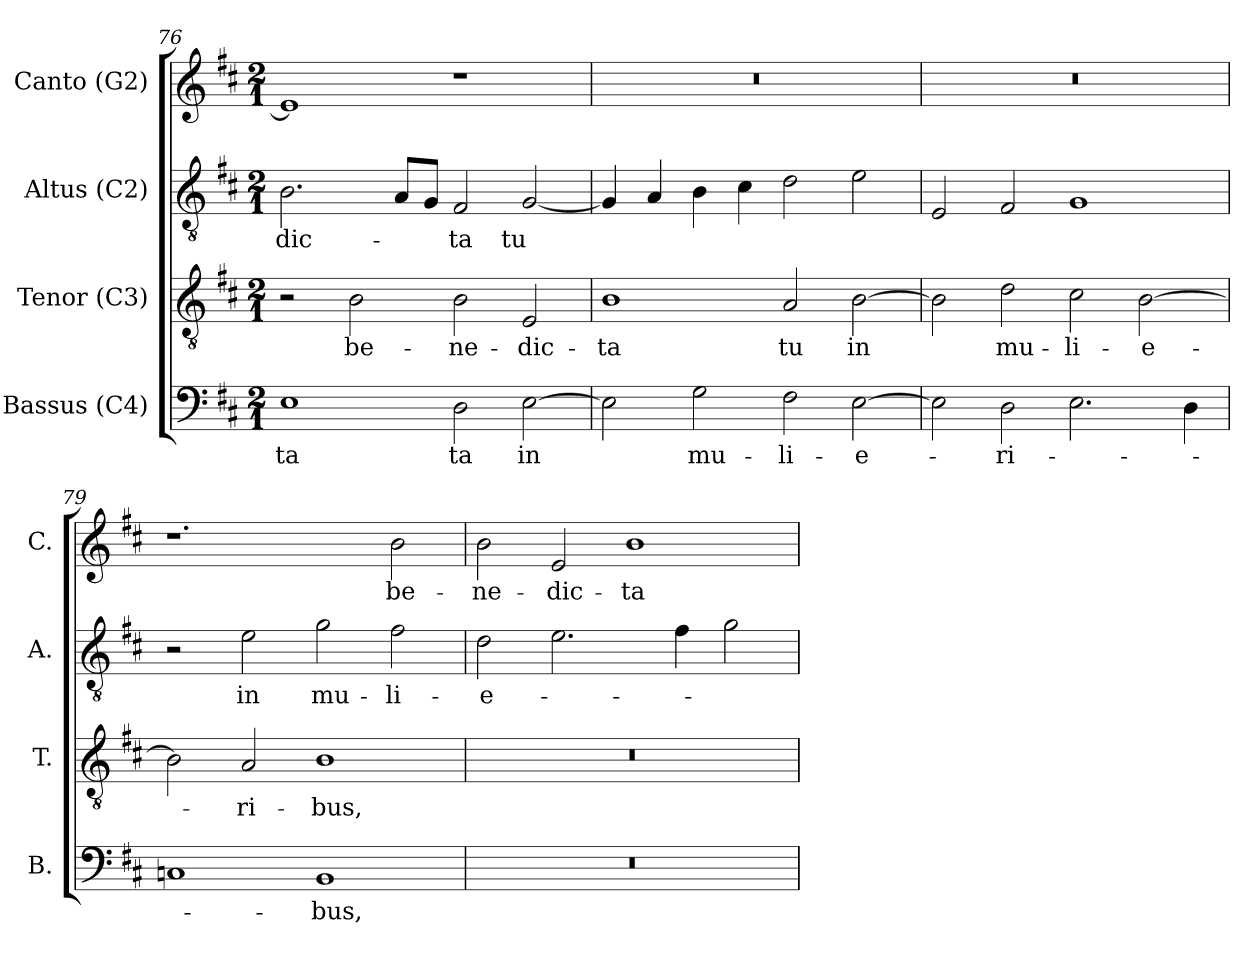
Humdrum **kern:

**kern	**text	**kern	**text	**kern	**text	**kern	**text
*part4	*part4	*part3	*part3	*part2	*part2	*part1	*part1
*staff4	*staff4	*staff3	*staff3	*staff2	*staff2	*staff1	*staff1
*I"Bassus (C4)	*	*I"Tenor (C3)	*	*I"Altus (C2)	*	*I"Canto (G2)	*
*I'B.	*	*I'T.	*	*I'A.	*	*I'C.	*
*clefF4	*	*clefGv2	*	*clefGv2	*	*clefG2	*
*	*	*ITrd7c12	*	*ITrd7c12	*	*	*
*k[f#c#]	*	*k[f#c#]	*	*k[f#c#]	*	*k[f#c#]	*
*D:	*	*D:	*	*D:	*	*D:	*
*M2/1	*	*M2/1	*	*M2/1	*	*M2/1	*
=76	=76	=76	=76	=76	=76	=76	=76
!	!LO:LY:b:color=#000000	!	!	!	!	!	!
!	!	!	!	!	!LO:LY:b:color=#000000	!	!
1Ei	-ta	2r	.	2.BBi\	-dic-	1ei]	.
!	!	!	!LO:LY:b:color=#000000	!	!	!	!
.	.	2BBi\	be-	.	.	.	.
.	.	.	.	8AAi/L	.	.	.
.	.	.	.	8GGi/J	.	.	.
!	!LO:LY:b:color=#000000	!	!	!	!	!	!
!	!	!	!LO:LY:b:color=#000000	!	!	!	!
!	!	!	!	!	!LO:LY:b:color=#000000	!	!
2Di\	ta	2BBi\	-ne-	2FF#i/	-ta	1r	.
!	!LO:LY:b:color=#000000	!	!	!	!	!	!
!	!	!	!LO:LY:b:color=#000000	!	!	!	!
!	!	!	!	!	!LO:LY:b:color=#000000	!	!
[2Ei\	in	2EEi/	-dic-	[2GGi/	tu	.	.
=77	=77	=77	=77	=77	=77	=77	=77
!	!	!	!LO:LY:b:color=#000000	!	!	!LO:N:vis=1	!
2Ei\]	.	1BBi	-ta	4GGi/]	.	0r	.
.	.	.	.	4AAi/	.	.	.
!	!LO:LY:b:color=#000000	!	!	!	!	!	!
2Gi\	mu-	.	.	4BBi\	.	.	.
.	.	.	.	4C#i\	.	.	.
!	!LO:LY:b:color=#000000	!	!	!	!	!	!
!	!	!	!LO:LY:b:color=#000000	!	!	!	!
2F#i\	-li-	2AAi/	tu	2Di\	.	.	.
!	!LO:LY:b:color=#000000	!	!	!	!	!	!
!	!	!	!LO:LY:b:color=#000000	!	!	!	!
[2Ei\	-e-	[2BBi\	in	2Ei\	.	.	.
=78	=78	=78	=78	=78	=78	=78	=78
!	!	!	!	!	!	!LO:N:vis=1	!
2Ei\]	.	2BBi\]	.	2EEi/	.	0r	.
!	!LO:LY:b:color=#000000	!	!	!	!	!	!
!	!	!	!LO:LY:b:color=#000000	!	!	!	!
2Di\	-ri-	2Di\	mu-	2FF#i/	.	.	.
!	!	!	!LO:LY:b:color=#000000	!	!	!	!
2.Ei\	.	2C#i\	-li-	1GGi	.	.	.
!	!	!	!LO:LY:b:color=#000000	!	!	!	!
.	.	[2BBi\	-e-	.	.	.	.
4Di\	.	.	.	.	.	.	.
!!LO:PB:g=z
=79	=79	=79	=79	=79	=79	=79	=79
1Ci	.	2BBi\]	.	2r	.	1.r	.
!	!	!	!LO:LY:b:color=#000000	!	!	!	!
!	!	!	!	!	!LO:LY:b:color=#000000	!	!
.	.	2AAi/	-ri-	2Ei\	in	.	.
!	!LO:LY:b:color=#000000	!	!	!	!	!	!
!	!	!	!LO:LY:b:color=#000000	!	!	!	!
!	!	!	!	!	!LO:LY:b:color=#000000	!	!
1BBi	-bus,	1BBi	-bus,	2Gi\	mu-	.	.
!	!	!	!	!	!LO:LY:b:color=#000000	!	!
!	!	!	!	!	!	!	!LO:LY:b:color=#000000
.	.	.	.	2F#i\	-li-	2bi\	be-
=80	=80	=80	=80	=80	=80	=80	=80
!LO:N:vis=1	!	!LO:N:vis=1	!	!	!	!	!
!	!	!	!	!	!LO:LY:b:color=#000000	!	!
!	!	!	!	!	!	!	!LO:LY:b:color=#000000
0r	.	0r	.	2Di\	-e-	2bi\	-ne-
!	!	!	!	!	!	!	!LO:LY:b:color=#000000
.	.	.	.	2.Ei\	.	2ei/	-dic-
!	!	!	!	!	!	!	!LO:LY:b:color=#000000
.	.	.	.	.	.	1bi	-ta
.	.	.	.	4F#i\	.	.	.
.	.	.	.	2Gi\	.	.	.
=	=	=	=	=	=	=	=
*-	*-	*-	*-	*-	*-	*-	*-
